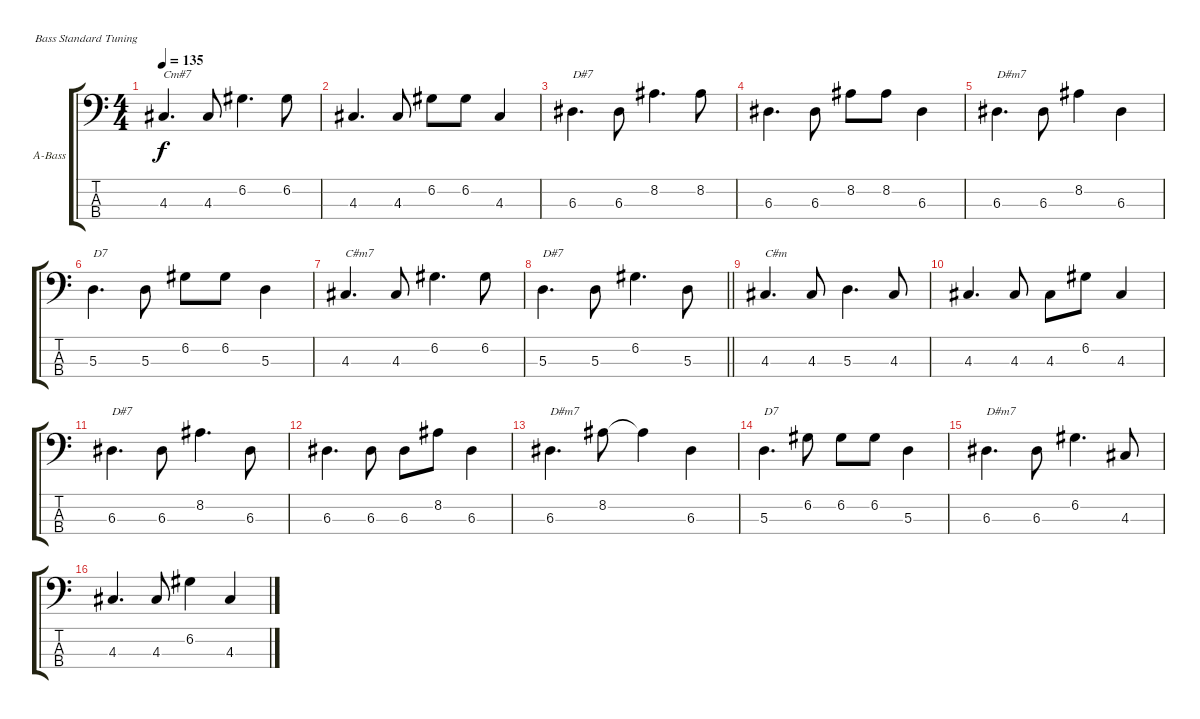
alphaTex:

\bracketExtendMode groupsimilarinstruments
\firstSystemTrackNameOrientation horizontal
\otherSystemsTrackNameOrientation horizontal
\track ("basse" "A-Bass") {solo instrument electricbassfinger}
\staff {score tabs}
\tuning (G2 D2 A1 E1)
\ts (4 4)
\tempo 135
\clef f4
\scale
0.292491
\ks c
4.3.4{d txt "Cm#7" dy f instrument electricbassfinger} 4.3.8 6.2.4{d} 6.2.8 |
\scale
0.240366 4.3.4{d} 4.3.8 6.2.8 6.2.8 4.3.4 |
\scale
0.236847 6.3.4{d txt "D#7"} 6.3.8 8.2.4{d} 8.2.8 |
\scale
0.244277 6.3.4{d} 6.3.8 8.2.8 8.2.8 6.3.4 |
\scale
0.288706 6.3.4{d txt "D#m7"} 6.3.8 8.2.4 6.3.4 |
\scale
0.237164 5.3.4{d txt "D7"} 5.3.8 6.2.8 6.2.8 5.3.4 |
\scale
0.235382 4.3.4{d txt "C#m7"} 4.3.8 6.2.4{d} 6.2.8 |
\scale
0.238699
\barLineRight lightlight
5.3.4{d txt "D#7"} 5.3.8 6.2.4{d} 5.3.8 |
\scale
0.29188 4.3.4{d txt "C#m"} 4.3.8 5.3.4{d} 4.3.8 |
\scale
0.238368 4.3.4{d} 4.3.8 4.3.8 6.2.8 4.3.4 |
\scale
0.241186 6.3.4{d txt "D#7"} 6.3.8 8.2.4{d} 6.3.8 |
\scale
0.237192 6.3.4{d} 6.3.8 6.3.8 8.2.8 6.3.4 |
\scale
0.283133 6.3.4{d txt "D#m7"} 8.2.8 8.2{t}.4 6.3.4 |
\scale
0.231862 5.3.4{d txt "D7"} 6.2.8 6.2.8 6.2.8 5.3.4 |
\scale
0.234798 6.3.4{d txt "D#m7"} 6.3.8 6.2.4{d} 4.3.8 |
\scale
0.231523 4.3.4{d} 4.3.8 6.2.4 4.3.4
